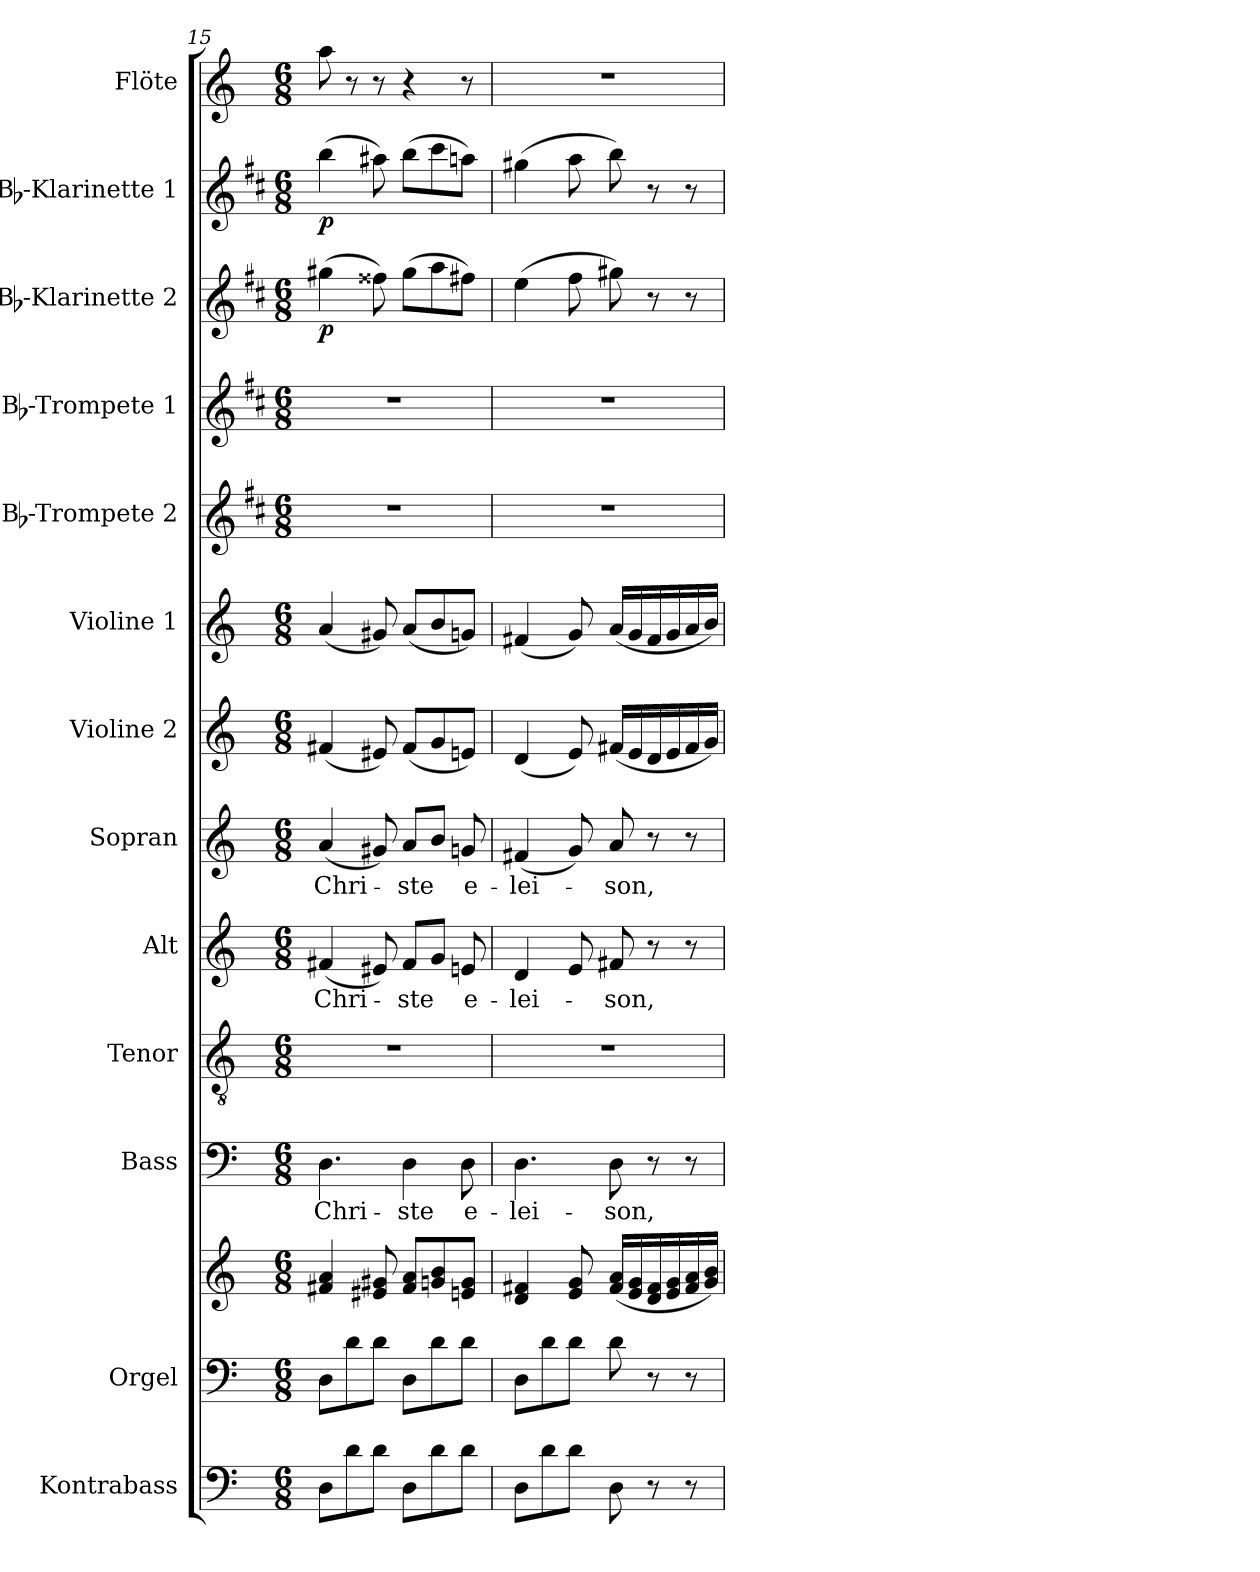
**kern	**kern	**kern	**kern	**text	**kern	**kern	**text	**kern	**text	**kern	**kern	**kern	**kern	**kern	**dynam	**kern	**dynam	**kern
*part13	*part12	*part12	*part11	*part11	*part10	*part9	*part9	*part8	*part8	*part7	*part6	*part5	*part4	*part3	*part3	*part2	*part2	*part1
*staff14	*staff13	*staff12	*staff11	*staff11	*staff10	*staff9	*staff9	*staff8	*staff8	*staff7	*staff6	*staff5	*staff4	*staff3	*staff3	*staff2	*staff2	*staff1
*I"Kontrabass	*I"Orgel	*	*I"Bass	*	*I"Tenor	*I"Alt	*	*I"Sopran	*	*I"Violine 2	*I"Violine 1	*I"Bb-Trompete 2	*I"Bb-Trompete 1	*I"Bb-Klarinette 2	*	*I"Bb-Klarinette 1	*	*I"Flöte
*I'Kb.	*I'Org.	*	*I'B.	*	*I'T.	*I'A.	*	*I'S.	*	*I'Vl. 2	*I'Vl. 1	*I'Bb Trp. 2	*I'Bb Trp. 1	*I'Bb Kl. 2	*	*I'Bb Kl. 1	*	*I'Fl.
*clefF4	*clefF4	*clefG2	*clefF4	*	*clefGv2	*clefG2	*	*clefG2	*	*clefG2	*clefG2	*clefG2	*clefG2	*clefG2	*	*clefG2	*	*clefG2
*ITrd7c12	*	*	*	*	*	*	*	*	*	*	*	*ITrd1c2	*ITrd1c2	*ITrd1c2	*	*ITrd1c2	*	*
*k[]	*k[]	*k[]	*k[]	*	*k[]	*k[]	*	*k[]	*	*k[]	*k[]	*k[]	*k[]	*k[]	*	*k[]	*	*k[]
*C:	*C:	*C:	*C:	*	*C:	*C:	*	*C:	*	*C:	*C:	*C:	*C:	*C:	*	*C:	*	*C:
*M6/8	*M6/8	*M6/8	*M6/8	*	*M6/8	*M6/8	*	*M6/8	*	*M6/8	*M6/8	*M6/8	*M6/8	*M6/8	*	*M6/8	*	*M6/8
=15	=15	=15	=15	=15	=15	=15	=15	=15	=15	=15	=15	=15	=15	=15	=15	=15	=15	=15
!	!	!	!	!LO:LY:b	!	!	!LO:LY:b	!	!LO:LY:b	!	!	!	!	!	!LO:DY:b	!	!LO:DY:b	!
8DD\L	8D\L	4f#X/ 4a/	4.D\	Chri-	2.r	(<4f#X/	Chri-	(<4a/	Chri-	(<4f#X/	(<4a/	2.r	2.r	(>4ff#X\	p	(>4aa\	p	8aa\
8D\	8d\	.	.	.	.	.	.	.	.	.	.	.	.	.	.	.	.	8r
8D\J	8d\J	8e#X/ 8g#X/	.	.	.	8e#X/)	.	8g#X/)	.	8e#X/)	8g#X/)	.	.	8ee#X\)	.	8gg#X\)	.	8r
!	!	!	!	!LO:LY:b	!	!	!LO:LY:b	!	!LO:LY:b	!	!	!	!	!	!	!	!	!
8DD\L	8D\L	8f#/ 8a/L	4D\	-ste	.	8f#/L	-ste	8a/L	-ste	(<8f#/L	(<8a/L	.	.	(>8ff#\L	.	(>8aa\L	.	4r
8D\	8d\	8gn/ 8b/	.	.	.	8g/J	.	8b/J	.	8g/	8b/	.	.	8gg\	.	8bb\	.	.
!	!	!	!	!LO:LY:b	!	!	!LO:LY:b	!	!LO:LY:b	!	!	!	!	!	!	!	!	!
8D\J	8d\J	8en/ 8g/J	8D\	e-	.	8en/	e-	8gn/	e-	8en/J)	8gn/J)	.	.	8een\J)	.	8ggn\J)	.	8r
=16	=16	=16	=16	=16	=16	=16	=16	=16	=16	=16	=16	=16	=16	=16	=16	=16	=16	=16
!	!	!	!	!LO:LY:b	!	!	!LO:LY:b	!	!LO:LY:b	!	!	!	!	!	!	!	!	!
8DD\L	8D\L	4d/ 4f#X/	4.D\	-lei-	2.r	4d/	-lei-	(<4f#X/	-lei-	(<4d/	(<4f#X/	2.r	2.r	(>4dd\	.	(>4ff#X\	.	2.r
8D\	8d\	.	.	.	.	.	.	.	.	.	.	.	.	.	.	.	.	.
8D\J	8d\J	8e/ 8g/	.	.	.	8e/	.	8g/)	.	8e/)	8g/)	.	.	8ee\	.	8gg\	.	.
!	!	!	!	!LO:LY:b	!	!	!LO:LY:b	!	!LO:LY:b	!	!	!	!	!	!	!	!	!
8DD\	8d\	(<16f#/ 16a/LL	8D\	-son,	.	8f#X/	-son,	8a/	-son,	(<16f#X/LL	(<16a/LL	.	.	8ff#X\)	.	8aa\)	.	.
.	.	16e/ 16g/	.	.	.	.	.	.	.	16e/	16g/	.	.	.	.	.	.	.
8r	8r	16d/ 16f#/	8r	.	.	8r	.	8r	.	16d/	16f#/	.	.	8r	.	8r	.	.
.	.	16e/ 16g/	.	.	.	.	.	.	.	16e/	16g/	.	.	.	.	.	.	.
8r	8r	16f#/ 16a/	8r	.	.	8r	.	8r	.	16f#/	16a/	.	.	8r	.	8r	.	.
.	.	16g/ 16b/JJ)	.	.	.	.	.	.	.	16g/JJ)	16b/JJ)	.	.	.	.	.	.	.
=	=	=	=	=	=	=	=	=	=	=	=	=	=	=	=	=	=	=
*-	*-	*-	*-	*-	*-	*-	*-	*-	*-	*-	*-	*-	*-	*-	*-	*-	*-	*-
